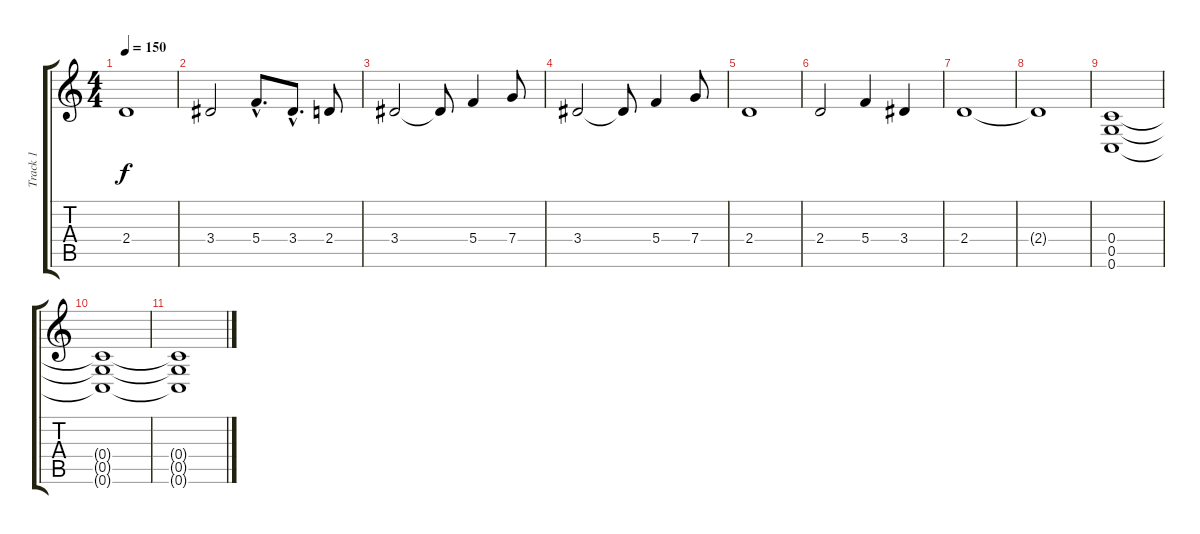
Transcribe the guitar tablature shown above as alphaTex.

\track ("Track 1" "Track 1") {instrument distortionguitar}
\staff {score tabs}
\tuning (D4 A3 F3 C3 G2 C2) {hide}
\ts (4 4)
\tempo 150
\clef g2
\ks c
2.4.1{dy f} |
3.4.2 5.4{hac}.8{d} 3.4{hac}.8{d} 2.4.8 |
3.4.2 3.4{t}.8 5.4.4 7.4.8 |
3.4.2 3.4{t}.8 5.4.4 7.4.8 |
2.4.1 |
2.4.2 5.4.4 3.4.4 |
2.4.1 |
2.4{t}.1 |
(0.4 0.5 0.6).1 |
(0.4{t} 0.5{t} 0.6{t}).1 |
(0.4{t} 0.5{t} 0.6{t}).1
